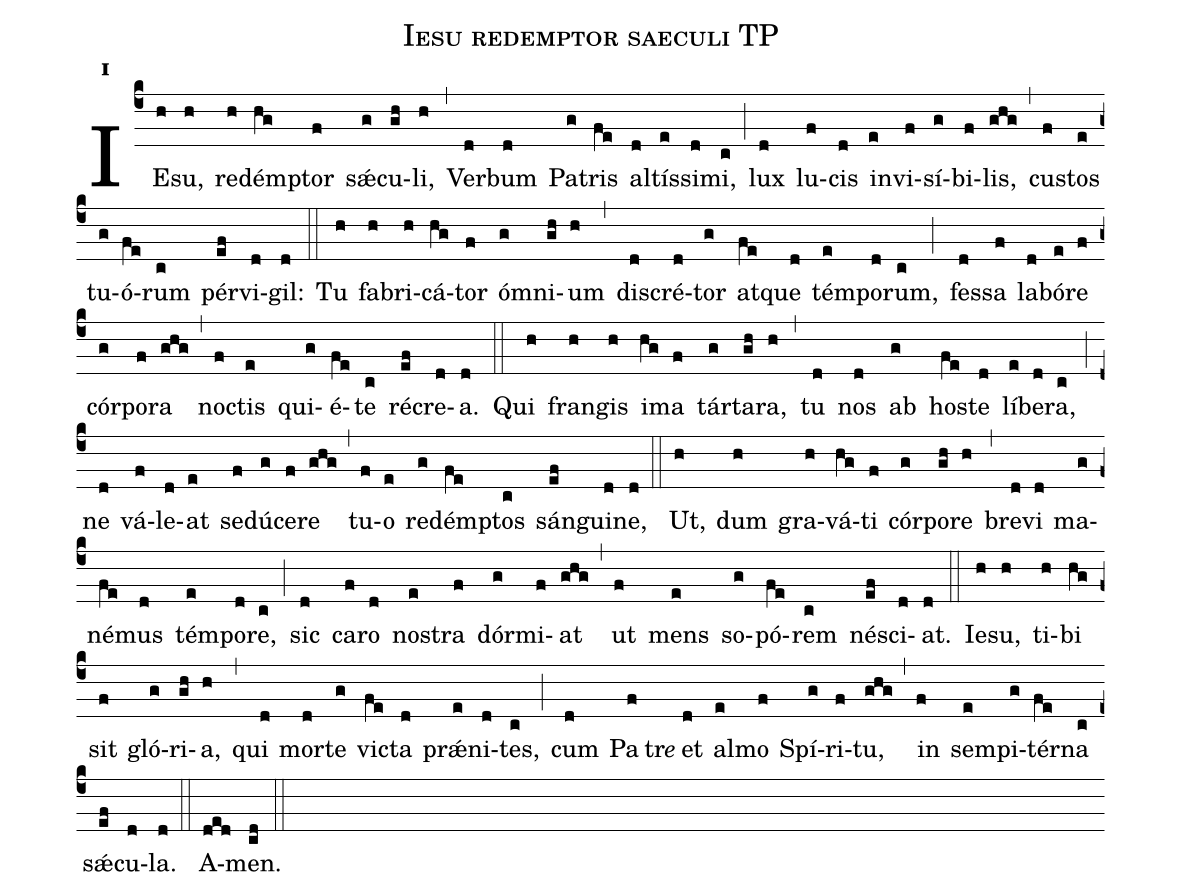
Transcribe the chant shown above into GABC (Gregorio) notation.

name:Iesu redemptor saeculi TP;
office-part:Hymnus;
mode:1;
%%
initial-style: 1;
name: Iesu redemptor saeculi TP;
book: Liber Hymnarius p. 77;
occasion: Dominicis Tempore Paschali Usque ad Ascensionem Domini;
office-part: Ad Completorium H;
user-notes: ;
commentary: ;
annotation: 1;
centering-scheme: english;
fontsize: 12;
font: OFLSortsMillGoudy;
height: 11;
width: 4.5;
%%
(c4)IE(h)su,(h) re(h)dém(hg)ptor(f) sǽ(g)cu(gh)li,(h) (,)
Ver(d)bum(d) Pa(g)tris(fe) al(d)tís(e)si(d)mi,(c) (;)
lux(d) lu(f)cis(d) in(e)vi(f)sí(g)bi(f)lis,(ghg) (,)
cu(f)stos(e) tu(g)ó(fe)rum(c) pér(ef)vi(d)gil:(d) (::)
Tu(h) fa(h)bri(h)cá(hg)tor(f) óm(g)ni(gh)um(h) (,)
dis(d)cré(d)tor(g) at(fe)que(d) tém(e)po(d)rum,(c) (;)
fes(d)sa(f) la(d)bó(e)re(f) cór(g)po(f)ra(ghg) (,)
no(f)ctis(e) qui(g)é(fe)te(c) ré(ef)cre(d)a.(d) (::)
Qui(h) fran(h)gis(h) i(hg)ma(f) tár(g)ta(gh)ra,(h) (,)
tu(d) nos(d) ab(g) ho(fe)ste(d) lí(e)be(d)ra,(c) (;)
ne(d) vá(f)le(d)at(e) se(f)dú(g)ce(f)re(ghg) (,)
tu(f)o(e) re(g)dém(fe)ptos(c) sán(ef)gui(d)ne,(d) (::)
Ut,(h) dum(h) gra(h)vá(hg)ti(f) cór(g)po(gh)re(h) (,)
bre(d)vi(d) ma(g)né(fe)mus(d) tém(e)po(d)re,(c) (;)
sic(d) ca(f)ro(d) no(e)stra(f) dór(g)mi(f)at(ghg) (,)
ut(f) mens(e) so(g)pó(fe)rem(c) né(ef)sci(d)at.(d) (::)
Ie(h)su,(h) ti(h)bi(hg) sit(f) gló(g)ri(gh)a,(h) (,)
qui(d) mor(d)te(g) vi(fe)cta(d) prǽ(e)ni(d)tes,(c) (;)
cum(d) Pa(f)tr<i>e</i>() et(d) al(e)mo(f) Spí(g)ri(f)tu,(ghg) (,)
in(f) sem(e)pi(g)tér(fe)na(c) sǽ(ef)cu(d)la.(d) (::) A(ded)men.(cd) (::)
